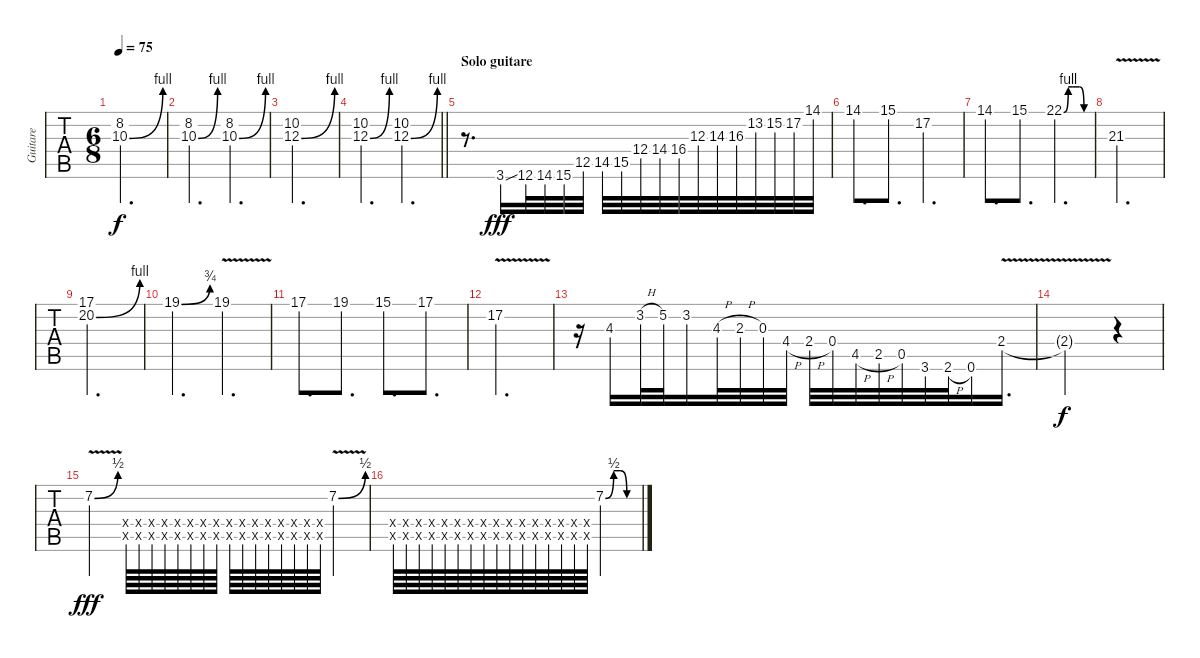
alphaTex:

\track ("Guitare" "Guitare") {solo instrument overdrivenguitar}
\staff {tabs}
\tuning (E4 B3 G3 D3 A2 E2) {hide}
\ts (6 8)
\tempo 75
\clef g2
\ks c
(8.2 10.3{be (bend 0 0 60 4)}).2{d dy f} |
(8.2 10.3{be (bend 0 0 60 4)}).4{d} (8.2 10.3{be (bend 0 0 60 4)}).4{d} |
(10.2 12.3{be (bend 0 0 60 4)}).2{d} |
\barLineRight lightlight
(10.2 12.3{be (bend 0 0 60 4)}).4{d} (10.2 12.3{be (bend 0 0 60 4)}).4{d} |
\section ("" "Solo guitare")
r.8{d} 3.6{sou}.16{dy fff} 12.6.32 14.6.32 15.6.32 12.5.32 14.5.32 15.5.32 12.4.32 14.4.32 16.4.32 12.3.32 14.3.32 16.3.32 13.2.32 15.2.32 17.2.32 14.1.32 |
14.1.8{d} 15.1.8{d} 17.2.4{d} |
14.1.8{d} 15.1.8{d} 22.1{be (custom 0 0 10 4 20 4 35 4 45 0 60 0)}.4{d} |
21.3{v}.2{d} |
(17.1 20.2{be (bend 0 0 60 4)}).2{d} |
19.1{be (bend 0 0 60 3)}.4{d} 19.1{v}.4{d} |
17.1.8{d} 19.1.8{d} 15.1.8{d} 17.1.8{d} |
17.2{v}.2{d} |
r.16 4.3.16 3.2{h}.32 5.2.32 3.2.16 4.3{h}.32 2.3{h}.32 0.3.32 4.4{h}.32 2.4{h}.32 0.4.32 4.5{h}.32 2.5{h}.32 0.5.32 3.6.32 2.6{h}.32 0.6.16 2.4{v}.16{d} |
2.4{t}.2{dy f} r.4 |
7.2{be (bend 0 0 60 2) v}.4{dy fff} (0.4{x} 0.5{x}).64 (0.4{x} 0.5{x}).64 (0.4{x} 0.5{x}).64 (0.4{x} 0.5{x}).64 (0.4{x} 0.5{x}).64 (0.4{x} 0.5{x}).64 (0.4{x} 0.5{x}).64 (0.4{x} 0.5{x}).64 (0.4{x} 0.5{x}).64 (0.4{x} 0.5{x}).64 (0.4{x} 0.5{x}).64 (0.4{x} 0.5{x}).64 (0.4{x} 0.5{x}).64 (0.4{x} 0.5{x}).64 (0.4{x} 0.5{x}).64 (0.4{x} 0.5{x}).64 7.2{be (bend 0 0 60 2) v}.4 |
(0.4{x} 0.5{x}).64 (0.4{x} 0.5{x}).64 (0.4{x} 0.5{x}).64 (0.4{x} 0.5{x}).64 (0.4{x} 0.5{x}).64 (0.4{x} 0.5{x}).64 (0.4{x} 0.5{x}).64 (0.4{x} 0.5{x}).64 (0.4{x} 0.5{x}).64 (0.4{x} 0.5{x}).64 (0.4{x} 0.5{x}).64 (0.4{x} 0.5{x}).64 (0.4{x} 0.5{x}).64 (0.4{x} 0.5{x}).64 (0.4{x} 0.5{x}).64 (0.4{x} 0.5{x}).64 7.2{be (custom 0 0 15 2 28 2 39 0 60 0)}.2
